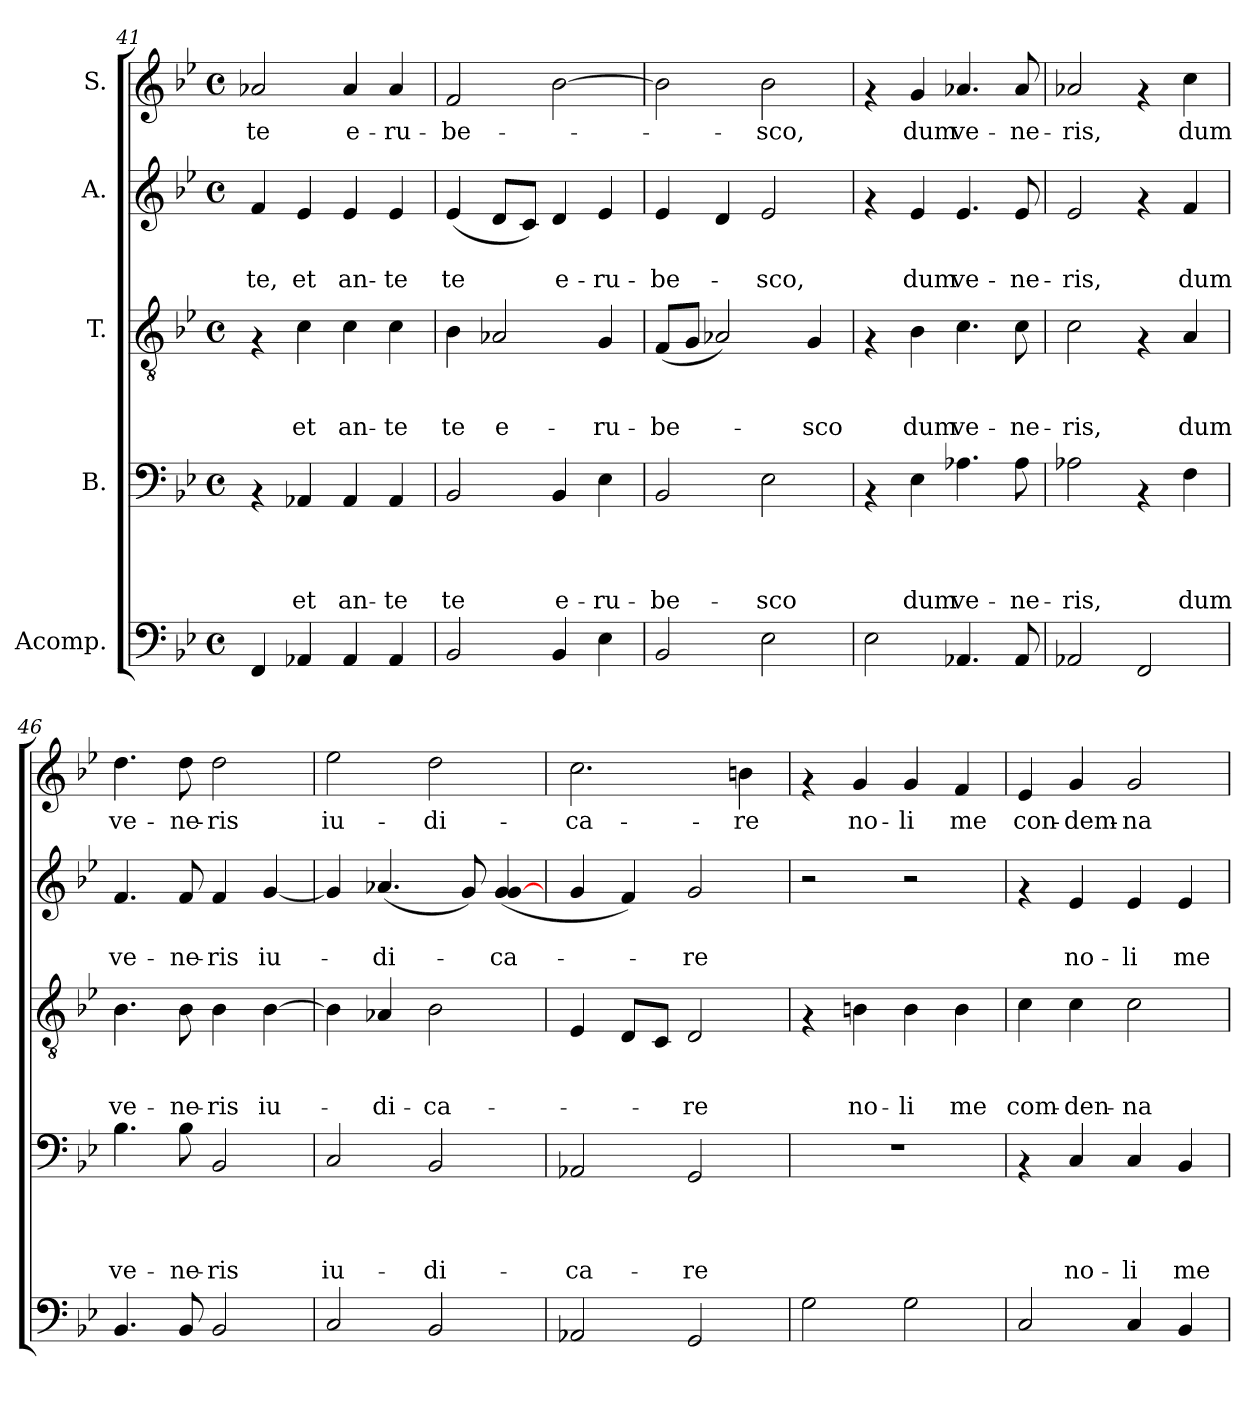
**kern	**kern	**text	**text	**text	**text	**kern	**text	**text	**text	**kern	**text	**text	**kern	**text
*part5	*part4	*part4	*part4	*part4	*part4	*part3	*part3	*part3	*part3	*part2	*part2	*part2	*part1	*part1
*staff5	*staff4	*staff4	*staff4	*staff4	*staff4	*staff3	*staff3	*staff3	*staff3	*staff2	*staff2	*staff2	*staff1	*staff1
*I"Acomp.	*I"B.	*	*	*	*	*I"T.	*	*	*	*I"A.	*	*	*I"S.	*
*clefF4	*clefF4	*	*	*	*	*clefGv2	*	*	*	*clefG2	*	*	*clefG2	*
*k[b-e-]	*k[b-e-]	*	*	*	*	*k[b-e-]	*	*	*	*k[b-e-]	*	*	*k[b-e-]	*
*B-:	*B-:	*	*	*	*	*B-:	*	*	*	*B-:	*	*	*B-:	*
*M4/4	*M4/4	*	*	*	*	*M4/4	*	*	*	*M4/4	*	*	*M4/4	*
*met(c)	*met(c)	*	*	*	*	*met(c)	*	*	*	*met(c)	*	*	*met(c)	*
=41	=41	=41	=41	=41	=41	=41	=41	=41	=41	=41	=41	=41	=41	=41
!	!	!	!	!	!	!	!	!	!	!	!	!LO:LY:b	!	!LO:LY:b
4FF/	4rAA	.	.	.	.	4rF	.	.	.	4f/	.	te,	2a-X/	te
!	!	!	!	!	!LO:LY:b	!	!	!	!LO:LY:b	!	!	!LO:LY:b	!	!
4AA-X/	4AA-X/	.	.	.	et	4c\	.	.	et	4e-/	.	et	.	.
!	!	!	!	!	!LO:LY:b	!	!	!	!LO:LY:b	!	!	!LO:LY:b	!	!LO:LY:b
4AA-/	4AA-/	.	.	.	an-	4c\	.	.	an-	4e-/	.	an-	4a-/	e-
!	!	!	!	!	!LO:LY:b	!	!	!	!LO:LY:b	!	!	!LO:LY:b	!	!LO:LY:b
4AA-/	4AA-/	.	.	.	-te	4c\	.	.	-te	4e-/	.	-te	4a-/	-ru-
=42	=42	=42	=42	=42	=42	=42	=42	=42	=42	=42	=42	=42	=42	=42
!	!	!	!	!	!LO:LY:b	!	!	!	!LO:LY:b	!	!	!LO:LY:b	!	!LO:LY:b
2BB-/	2BB-/	.	.	.	te	4B-\	.	.	te	(>4e-/	.	te	2f/	-be-
!	!	!	!	!	!	!	!	!	!LO:LY:b	!	!	!	!	!
.	.	.	.	.	.	2A-X/	.	.	e-	8d/L	.	.	.	.
.	.	.	.	.	.	.	.	.	.	8c/J)	.	.	.	.
!	!	!	!	!	!LO:LY:b	!	!	!	!	!	!	!LO:LY:b	!	!
4BB-/	4BB-/	.	.	.	e-	.	.	.	.	4d/	.	e-	[>2b-\	.
!	!	!	!	!	!LO:LY:b	!	!	!	!LO:LY:b	!	!	!LO:LY:b	!	!
4E-\	4E-\	.	.	.	-ru-	4G/	.	.	-ru-	4e-/	.	-ru-	.	.
=43	=43	=43	=43	=43	=43	=43	=43	=43	=43	=43	=43	=43	=43	=43
!	!	!	!	!	!LO:LY:b	!	!	!	!LO:LY:b	!	!	!LO:LY:b	!	!
2BB-/	2BB-/	.	.	.	-be-	(<8F/L	.	.	-be-	4e-/	.	-be-	2b-\]	.
.	.	.	.	.	.	8G/J	.	.	.	.	.	.	.	.
.	.	.	.	.	.	2A-X/)	.	.	.	4d/	.	.	.	.
!	!	!	!	!	!LO:LY:b	!	!	!	!	!	!	!LO:LY:b	!	!LO:LY:b
2E-\	2E-\	.	.	.	-sco	.	.	.	.	2e-/	.	-sco,	2b-\	-sco,
!	!	!	!	!	!	!	!	!	!LO:LY:b	!	!	!	!	!
.	.	.	.	.	.	4G/	.	.	-sco	.	.	.	.	.
=44	=44	=44	=44	=44	=44	=44	=44	=44	=44	=44	=44	=44	=44	=44
2E-\	4rAA	.	.	.	.	4rF	.	.	.	4rf	.	.	4rf	.
!	!	!	!	!	!LO:LY:b	!	!	!	!LO:LY:b	!	!	!LO:LY:b	!	!LO:LY:b
.	4E-\	.	.	.	dum	4B-\	.	.	dum	4e-/	.	dum	4g/	dum
!	!	!	!	!	!LO:LY:b	!	!	!	!LO:LY:b	!	!	!LO:LY:b	!	!LO:LY:b
4.AA-X/	4.A-X\	.	.	.	ve-	4.c\	.	.	ve-	4.e-/	.	ve-	4.a-X/	ve-
!	!	!	!	!	!LO:LY:b	!	!	!	!LO:LY:b	!	!	!LO:LY:b	!	!LO:LY:b
8AA-/	8A-\	.	.	.	-ne-	8c\	.	.	-ne-	8e-/	.	-ne-	8a-/	-ne-
!!LO:PB:g=z
=45	=45	=45	=45	=45	=45	=45	=45	=45	=45	=45	=45	=45	=45	=45
!	!	!	!	!	!LO:LY:b	!	!	!	!LO:LY:b	!	!	!LO:LY:b	!	!LO:LY:b
2AA-X/	2A-X\	.	.	.	-ris,	2c\	.	.	-ris,	2e-/	.	-ris,	2a-X/	-ris,
2FF/	4rAA	.	.	.	.	4rF	.	.	.	4rf	.	.	4rf	.
!	!	!	!	!	!LO:LY:b	!	!	!	!LO:LY:b	!	!	!LO:LY:b	!	!LO:LY:b
.	4F\	.	.	.	dum	4A/	.	.	dum	4f/	.	dum	4cc\	dum
=46	=46	=46	=46	=46	=46	=46	=46	=46	=46	=46	=46	=46	=46	=46
!	!	!	!	!	!LO:LY:b	!	!	!	!LO:LY:b	!	!	!LO:LY:b	!	!LO:LY:b
4.BB-/	4.B-\	.	.	.	ve-	4.B-\	.	.	ve-	4.f/	.	ve-	4.dd\	ve-
!	!	!	!	!	!LO:LY:b	!	!	!	!LO:LY:b	!	!	!LO:LY:b	!	!LO:LY:b
8BB-/	8B-\	.	.	.	-ne-	8B-\	.	.	-ne-	8f/	.	-ne-	8dd\	-ne-
!	!	!	!	!	!LO:LY:b	!	!	!	!LO:LY:b	!	!	!LO:LY:b	!	!LO:LY:b
2BB-/	2BB-/	.	.	.	-ris	4B-\	.	.	-ris	4f/	.	-ris	2dd\	-ris
!	!	!	!	!	!	!	!	!	!LO:LY:b	!	!	!LO:LY:b	!	!
.	.	.	.	.	.	[>4B-\	.	.	iu-	[>4g/	.	iu-	.	.
=47	=47	=47	=47	=47	=47	=47	=47	=47	=47	=47	=47	=47	=47	=47
!	!	!	!	!	!LO:LY:b	!	!	!	!	!	!	!	!	!LO:LY:b
2C/	2C/	.	.	.	iu-	4B-\]	.	.	.	4g/]	.	.	2ee-\	iu-
!	!	!	!	!	!	!	!	!	!LO:LY:b	!	!	!LO:LY:b	!	!
.	.	.	.	.	.	4A-X/	.	.	-di-	(>4.a-X/	.	-di-	.	.
!	!	!	!	!	!LO:LY:b	!	!	!	!LO:LY:b	!	!	!	!	!LO:LY:b
2BB-/	2BB-/	.	.	.	-di-	2B-\	.	.	-ca-	.	.	.	2dd\	-di-
.	.	.	.	.	.	.	.	.	.	8g/)	.	.	.	.
!	!	!	!	!	!	!	!	!	!	!	!	!LO:LY:b	!	!
.	.	.	.	.	.	.	.	.	.	(>4g/ [>4g/	.	-ca-	.	.
=48	=48	=48	=48	=48	=48	=48	=48	=48	=48	=48	=48	=48	=48	=48
!	!	!	!	!	!LO:LY:b	!	!	!	!	!	!	!	!	!LO:LY:b
2AA-X/	2AA-X/	.	.	.	-ca-	4E-/	.	.	.	4g/	.	.	2.cc\	-ca-
.	.	.	.	.	.	8D/L	.	.	.	4f/)	.	.	.	.
.	.	.	.	.	.	8C/J	.	.	.	.	.	.	.	.
!	!	!	!	!	!LO:LY:b	!	!	!	!LO:LY:b	!	!	!LO:LY:b	!	!
2GG/	2GG/	.	.	.	-re	2D/	.	.	-re	2g/	.	-re	.	.
!	!	!	!	!	!	!	!	!	!	!	!	!	!	!LO:LY:b
.	.	.	.	.	.	.	.	.	.	.	.	.	4bn\	-re
=49	=49	=49	=49	=49	=49	=49	=49	=49	=49	=49	=49	=49	=49	=49
2G\	1r	.	.	.	.	4rF	.	.	.	2r	.	.	4rf	.
!	!	!	!	!	!	!	!	!	!LO:LY:b	!	!	!	!	!LO:LY:b
.	.	.	.	.	.	4Bn\	.	.	no-	.	.	.	4g/	no-
!	!	!	!	!	!	!	!	!	!LO:LY:b	!	!	!	!	!LO:LY:b
2G\	.	.	.	.	.	4B\	.	.	-li	2r	.	.	4g/	-li
!	!	!	!	!	!	!	!	!	!LO:LY:b	!	!	!	!	!LO:LY:b
.	.	.	.	.	.	4B\	.	.	me	.	.	.	4f/	me
=50	=50	=50	=50	=50	=50	=50	=50	=50	=50	=50	=50	=50	=50	=50
!	!	!	!	!	!	!	!	!	!LO:LY:b	!	!	!	!	!LO:LY:b
2C/	4rAA	.	.	.	.	4c\	.	.	com-	4rf	.	.	4e-/	con-
!	!	!	!	!	!LO:LY:b	!	!	!	!LO:LY:b	!	!	!LO:LY:b	!	!LO:LY:b
.	4C/	.	.	.	no-	4c\	.	.	-den-	4e-/	.	no-	4g/	-dem-
!	!	!	!	!	!LO:LY:b	!	!	!	!LO:LY:b	!	!	!LO:LY:b	!	!LO:LY:b
4C/	4C/	.	.	.	-li	2c\	.	.	-na-	4e-/	.	-li	2g/	-na-
!	!	!	!	!	!LO:LY:b	!	!	!	!	!	!	!LO:LY:b	!	!
4BB-/	4BB-/	.	.	.	me	.	.	.	.	4e-/	.	me	.	.
=	=	=	=	=	=	=	=	=	=	=	=	=	=	=
*-	*-	*-	*-	*-	*-	*-	*-	*-	*-	*-	*-	*-	*-	*-
